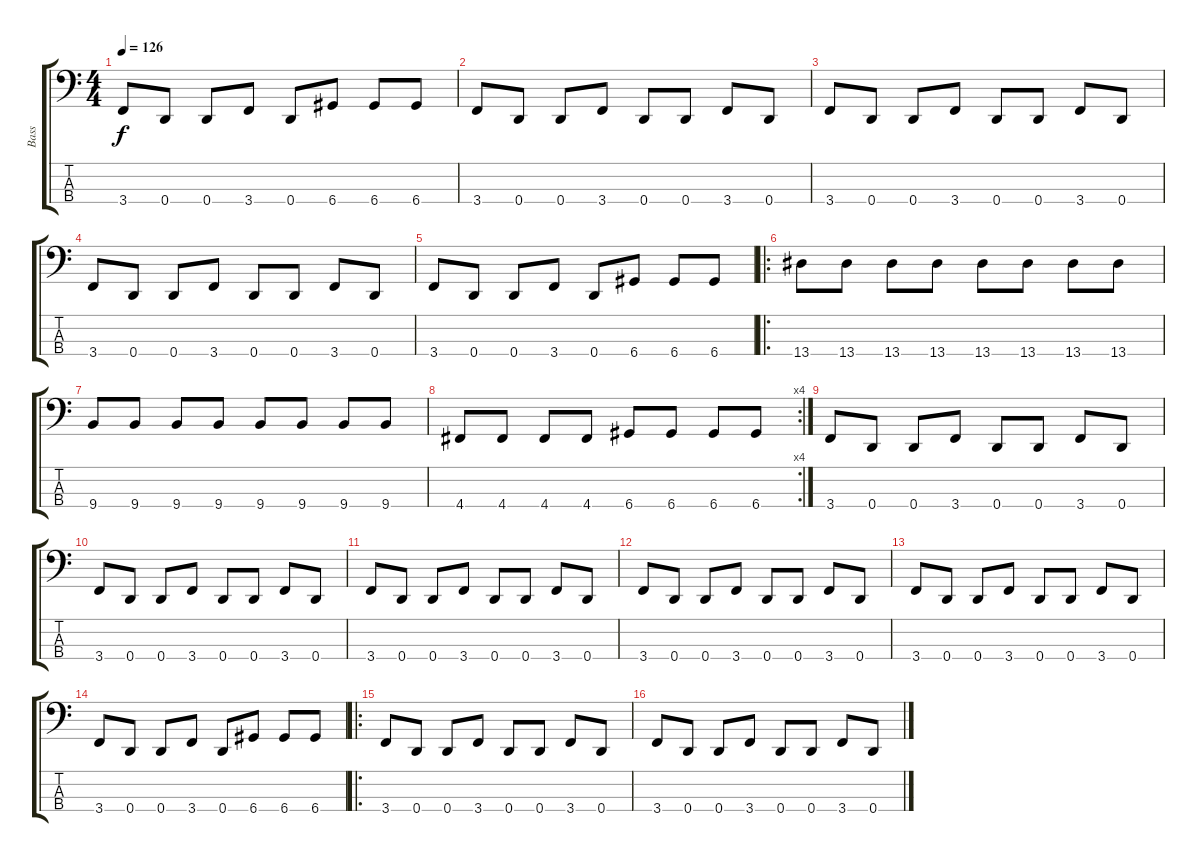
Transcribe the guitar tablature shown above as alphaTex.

\track ("Bass" "Bass") {instrument electricbassfinger}
\staff {score tabs}
\tuning (G2 D2 A1 D1) {hide}
\ts (4 4)
\tempo 126
\clef f4
\ks c
3.4.8{dy f} 0.4.8 0.4.8 3.4.8 0.4.8 6.4.8 6.4.8 6.4.8 |
3.4.8 0.4.8 0.4.8 3.4.8 0.4.8 0.4.8 3.4.8 0.4.8 |
3.4.8 0.4.8 0.4.8 3.4.8 0.4.8 0.4.8 3.4.8 0.4.8 |
3.4.8 0.4.8 0.4.8 3.4.8 0.4.8 0.4.8 3.4.8 0.4.8 |
3.4.8 0.4.8 0.4.8 3.4.8 0.4.8 6.4.8 6.4.8 6.4.8 |
\ro
13.4.8 13.4.8 13.4.8 13.4.8 13.4.8 13.4.8 13.4.8 13.4.8 |
9.4.8 9.4.8 9.4.8 9.4.8 9.4.8 9.4.8 9.4.8 9.4.8 |
\rc 4
4.4.8 4.4.8 4.4.8 4.4.8 6.4.8 6.4.8 6.4.8 6.4.8 |
3.4.8 0.4.8 0.4.8 3.4.8 0.4.8 0.4.8 3.4.8 0.4.8 |
3.4.8 0.4.8 0.4.8 3.4.8 0.4.8 0.4.8 3.4.8 0.4.8 |
3.4.8 0.4.8 0.4.8 3.4.8 0.4.8 0.4.8 3.4.8 0.4.8 |
3.4.8 0.4.8 0.4.8 3.4.8 0.4.8 0.4.8 3.4.8 0.4.8 |
3.4.8 0.4.8 0.4.8 3.4.8 0.4.8 0.4.8 3.4.8 0.4.8 |
3.4.8 0.4.8 0.4.8 3.4.8 0.4.8 6.4.8 6.4.8 6.4.8 |
\ro
3.4.8 0.4.8 0.4.8 3.4.8 0.4.8 0.4.8 3.4.8 0.4.8 |
3.4.8 0.4.8 0.4.8 3.4.8 0.4.8 0.4.8 3.4.8 0.4.8
